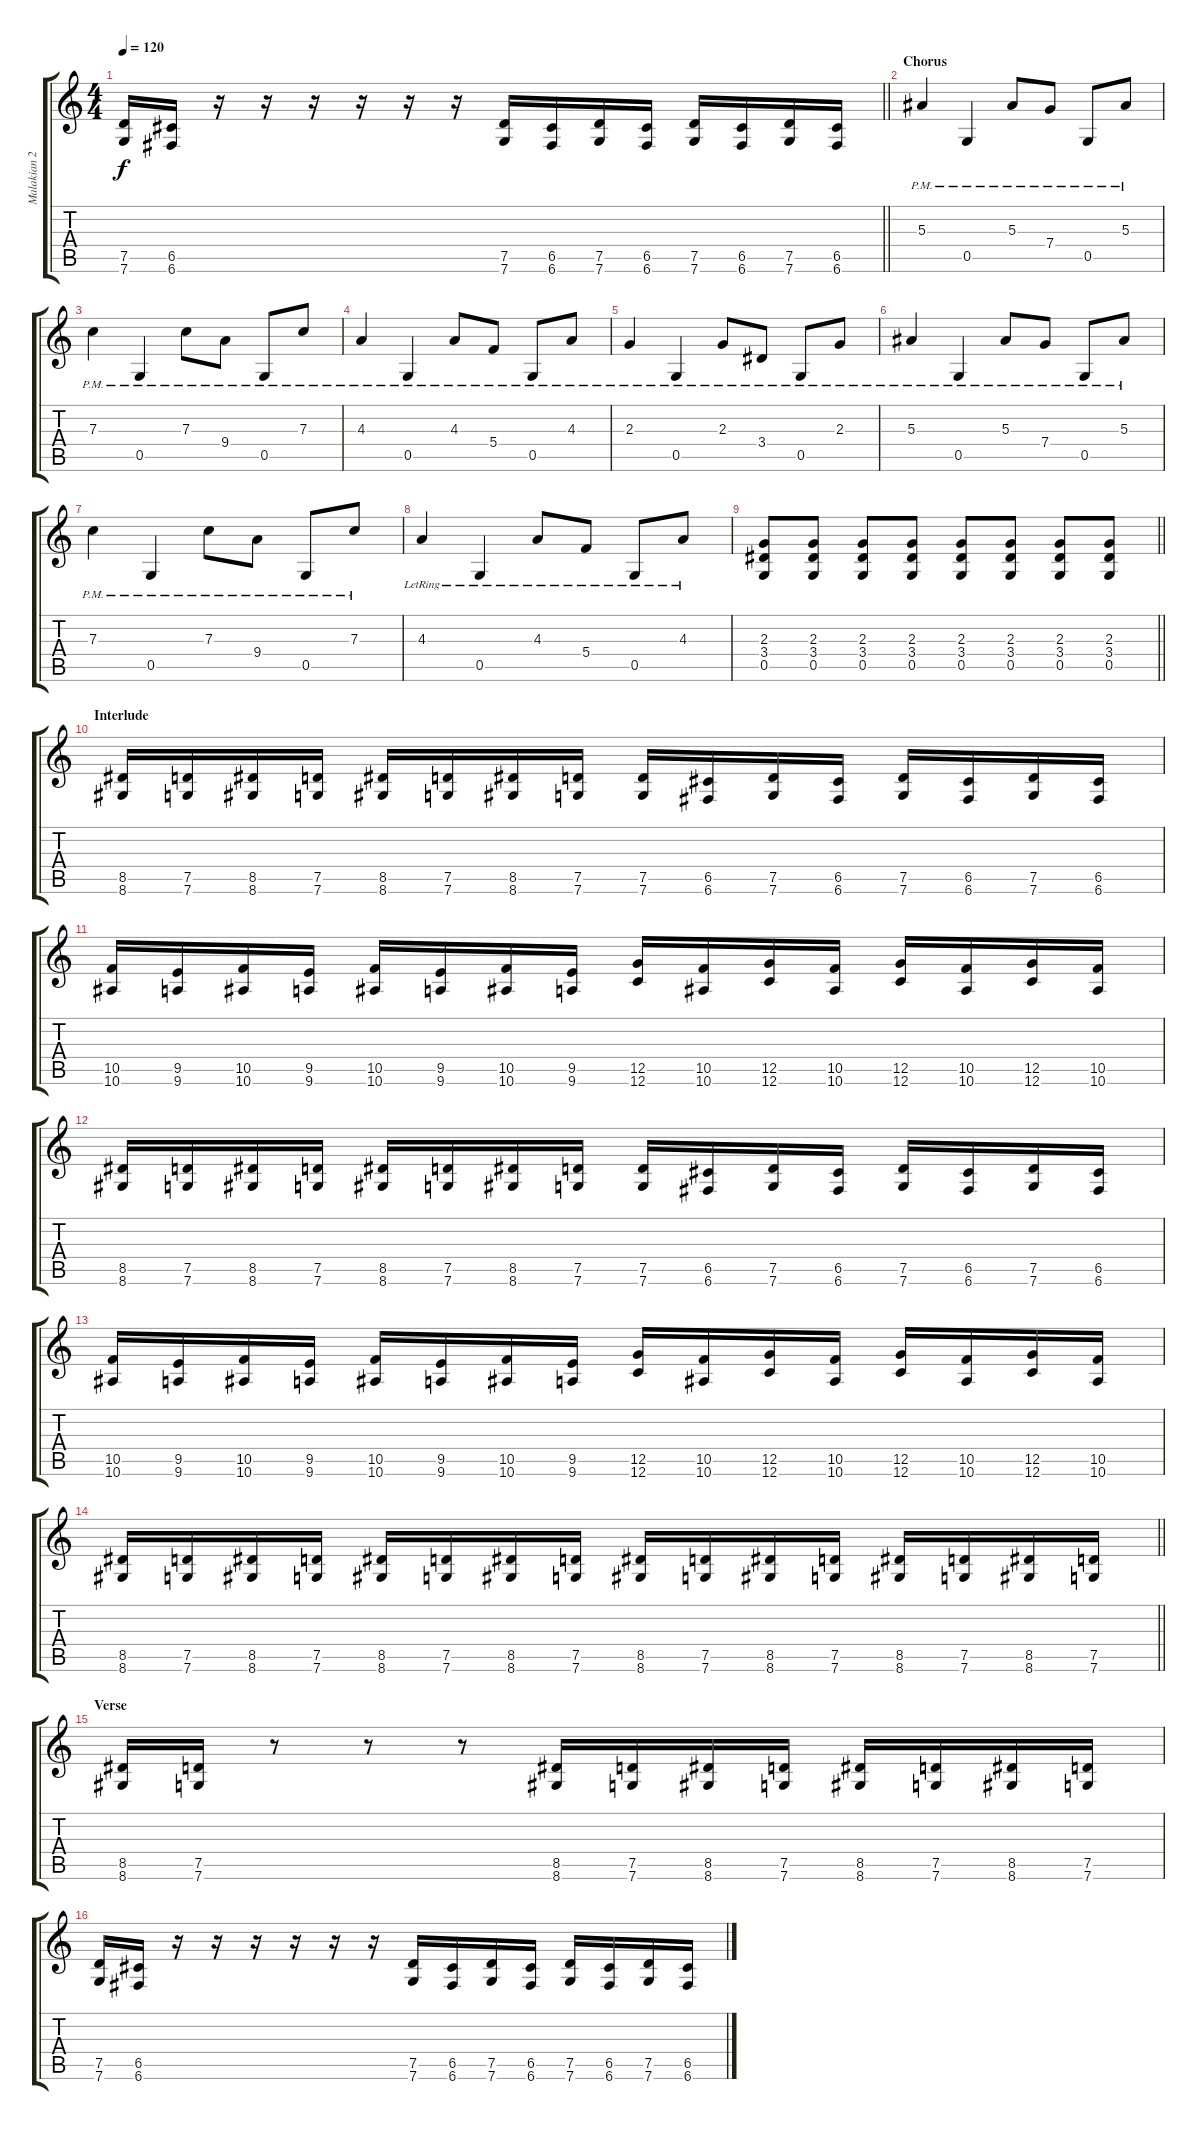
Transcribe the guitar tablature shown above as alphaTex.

\track ("Malakian 2" "Malakian 2") {instrument overdrivenguitar}
\staff {score tabs}
\tuning (D4 A3 F3 C3 G2 C2) {hide}
\ts (4 4)
\tempo 120
\clef g2
\barLineRight lightlight
\ks c
(7.5 7.6).16{dy f} (6.5 6.6).16 r.16 r.16 r.16 r.16 r.16 r.16 (7.5 7.6).16 (6.5 6.6).16 (7.5 7.6).16 (6.5 6.6).16 (7.5 7.6).16 (6.5 6.6).16 (7.5 7.6).16 (6.5 6.6).16 |
\section ("" "Chorus")
5.3{pm}.4 0.5{pm}.4 5.3{pm}.8 7.4{pm}.8 0.5{pm}.8 5.3{pm}.8 |
7.3{pm}.4 0.5{pm}.4 7.3{pm}.8 9.4{pm}.8 0.5{pm}.8 7.3{pm}.8 |
4.3{pm}.4 0.5{pm}.4 4.3{pm}.8 5.4{pm}.8 0.5{pm}.8 4.3{pm}.8 |
2.3{pm}.4 0.5{pm}.4 2.3{pm}.8 3.4{pm}.8 0.5{pm}.8 2.3{pm}.8 |
5.3{pm}.4 0.5{pm}.4 5.3{pm}.8 7.4{pm}.8 0.5{pm}.8 5.3{pm}.8 |
7.3{pm}.4 0.5{pm}.4 7.3{pm}.8 9.4{pm}.8 0.5{pm}.8 7.3{pm}.8 |
4.3{lr}.4 0.5{lr}.4 4.3{lr}.8 5.4{lr}.8 0.5{lr}.8 4.3{lr}.8 |
\barLineRight lightlight
(2.3 3.4 0.5).8 (2.3 3.4 0.5).8 (2.3 3.4 0.5).8 (2.3 3.4 0.5).8 (2.3 3.4 0.5).8 (2.3 3.4 0.5).8 (2.3 3.4 0.5).8 (2.3 3.4 0.5).8 |
\section ("" "Interlude")
(8.5 8.6).16 (7.5 7.6).16 (8.5 8.6).16 (7.5 7.6).16 (8.5 8.6).16 (7.5 7.6).16 (8.5 8.6).16 (7.5 7.6).16 (7.5 7.6).16 (6.5 6.6).16 (7.5 7.6).16 (6.5 6.6).16 (7.5 7.6).16 (6.5 6.6).16 (7.5 7.6).16 (6.5 6.6).16 |
(10.5 10.6).16 (9.5 9.6).16 (10.5 10.6).16 (9.5 9.6).16 (10.5 10.6).16 (9.5 9.6).16 (10.5 10.6).16 (9.5 9.6).16 (12.5 12.6).16 (10.5 10.6).16 (12.5 12.6).16 (10.5 10.6).16 (12.5 12.6).16 (10.5 10.6).16 (12.5 12.6).16 (10.5 10.6).16 |
(8.5 8.6).16 (7.5 7.6).16 (8.5 8.6).16 (7.5 7.6).16 (8.5 8.6).16 (7.5 7.6).16 (8.5 8.6).16 (7.5 7.6).16 (7.5 7.6).16 (6.5 6.6).16 (7.5 7.6).16 (6.5 6.6).16 (7.5 7.6).16 (6.5 6.6).16 (7.5 7.6).16 (6.5 6.6).16 |
(10.5 10.6).16 (9.5 9.6).16 (10.5 10.6).16 (9.5 9.6).16 (10.5 10.6).16 (9.5 9.6).16 (10.5 10.6).16 (9.5 9.6).16 (12.5 12.6).16 (10.5 10.6).16 (12.5 12.6).16 (10.5 10.6).16 (12.5 12.6).16 (10.5 10.6).16 (12.5 12.6).16 (10.5 10.6).16 |
\barLineRight lightlight
(8.5 8.6).16 (7.5 7.6).16 (8.5 8.6).16 (7.5 7.6).16 (8.5 8.6).16 (7.5 7.6).16 (8.5 8.6).16 (7.5 7.6).16 (8.5 8.6).16 (7.5 7.6).16 (8.5 8.6).16 (7.5 7.6).16 (8.5 8.6).16 (7.5 7.6).16 (8.5 8.6).16 (7.5 7.6).16 |
\section ("" "Verse")
(8.5 8.6).16 (7.5 7.6).16 r.8 r.8 r.8 (8.5 8.6).16 (7.5 7.6).16 (8.5 8.6).16 (7.5 7.6).16 (8.5 8.6).16 (7.5 7.6).16 (8.5 8.6).16 (7.5 7.6).16 |
(7.5 7.6).16 (6.5 6.6).16 r.16 r.16 r.16 r.16 r.16 r.16 (7.5 7.6).16 (6.5 6.6).16 (7.5 7.6).16 (6.5 6.6).16 (7.5 7.6).16 (6.5 6.6).16 (7.5 7.6).16 (6.5 6.6).16
